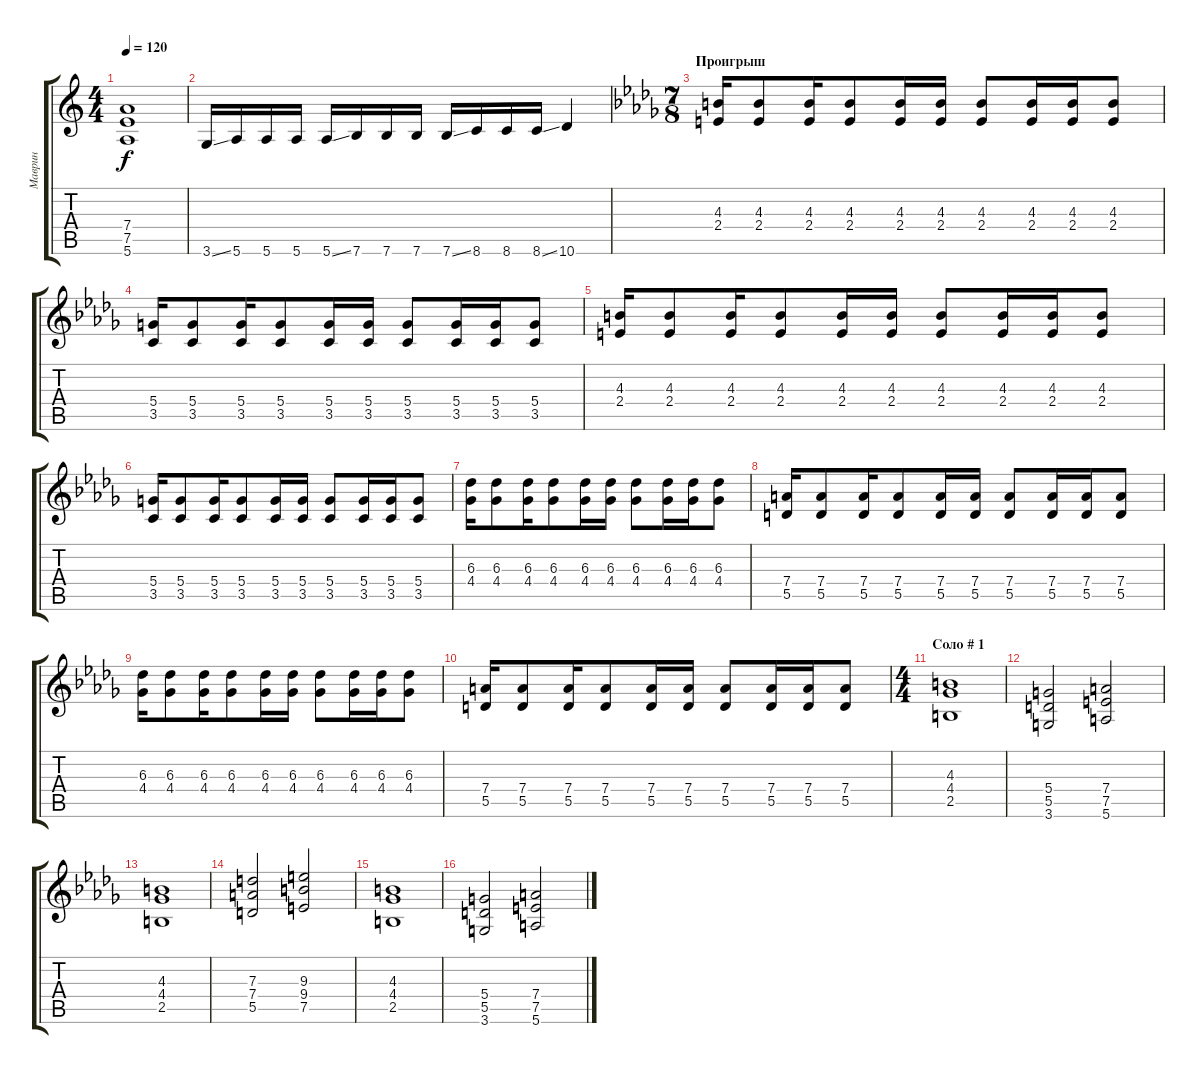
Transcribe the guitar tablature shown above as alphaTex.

\track ("Маврин" "Маврин") {instrument overdrivenguitar}
\staff {score tabs}
\tuning (E4 B3 G3 D3 A2 E2) {hide}
\ts (4 4)
\tempo 120
\clef g2
\ks c
(7.4 7.5 5.6).1{dy f} |
3.6{ss}.16 5.6.16 5.6.16 5.6.16 5.6{ss}.16 7.6.16 7.6.16 7.6.16 7.6{ss}.16 8.6.16 8.6.16 8.6{ss}.16 10.6.4 |
\ts (7 8)
\section ("" "Проигрыш")
\ks db
(4.3 2.4).16 (4.3 2.4).8 (4.3 2.4).16 (4.3 2.4).8 (4.3 2.4).16 (4.3 2.4).16 (4.3 2.4).8 (4.3 2.4).16 (4.3 2.4).16 (4.3 2.4).8 |
(5.4 3.5).16 (5.4 3.5).8 (5.4 3.5).16 (5.4 3.5).8 (5.4 3.5).16 (5.4 3.5).16 (5.4 3.5).8 (5.4 3.5).16 (5.4 3.5).16 (5.4 3.5).8 |
(4.3 2.4).16 (4.3 2.4).8 (4.3 2.4).16 (4.3 2.4).8 (4.3 2.4).16 (4.3 2.4).16 (4.3 2.4).8 (4.3 2.4).16 (4.3 2.4).16 (4.3 2.4).8 |
(5.4 3.5).16 (5.4 3.5).8 (5.4 3.5).16 (5.4 3.5).8 (5.4 3.5).16 (5.4 3.5).16 (5.4 3.5).8 (5.4 3.5).16 (5.4 3.5).16 (5.4 3.5).8 |
(6.3 4.4).16 (6.3 4.4).8 (6.3 4.4).16 (6.3 4.4).8 (6.3 4.4).16 (6.3 4.4).16 (6.3 4.4).8 (6.3 4.4).16 (6.3 4.4).16 (6.3 4.4).8 |
(7.4 5.5).16 (7.4 5.5).8 (7.4 5.5).16 (7.4 5.5).8 (7.4 5.5).16 (7.4 5.5).16 (7.4 5.5).8 (7.4 5.5).16 (7.4 5.5).16 (7.4 5.5).8 |
(6.3 4.4).16 (6.3 4.4).8 (6.3 4.4).16 (6.3 4.4).8 (6.3 4.4).16 (6.3 4.4).16 (6.3 4.4).8 (6.3 4.4).16 (6.3 4.4).16 (6.3 4.4).8 |
(7.4 5.5).16 (7.4 5.5).8 (7.4 5.5).16 (7.4 5.5).8 (7.4 5.5).16 (7.4 5.5).16 (7.4 5.5).8 (7.4 5.5).16 (7.4 5.5).16 (7.4 5.5).8 |
\ts (4 4)
\section ("" "Соло # 1")
(4.3 4.4 2.5).1{volume 16 balance 8} |
(5.4 5.5 3.6).2 (7.4 7.5 5.6).2 |
(4.3 4.4 2.5).1 |
(7.3 7.4 5.5).2 (9.3 9.4 7.5).2 |
(4.3 4.4 2.5).1 |
(5.4 5.5 3.6).2 (7.4 7.5 5.6).2
